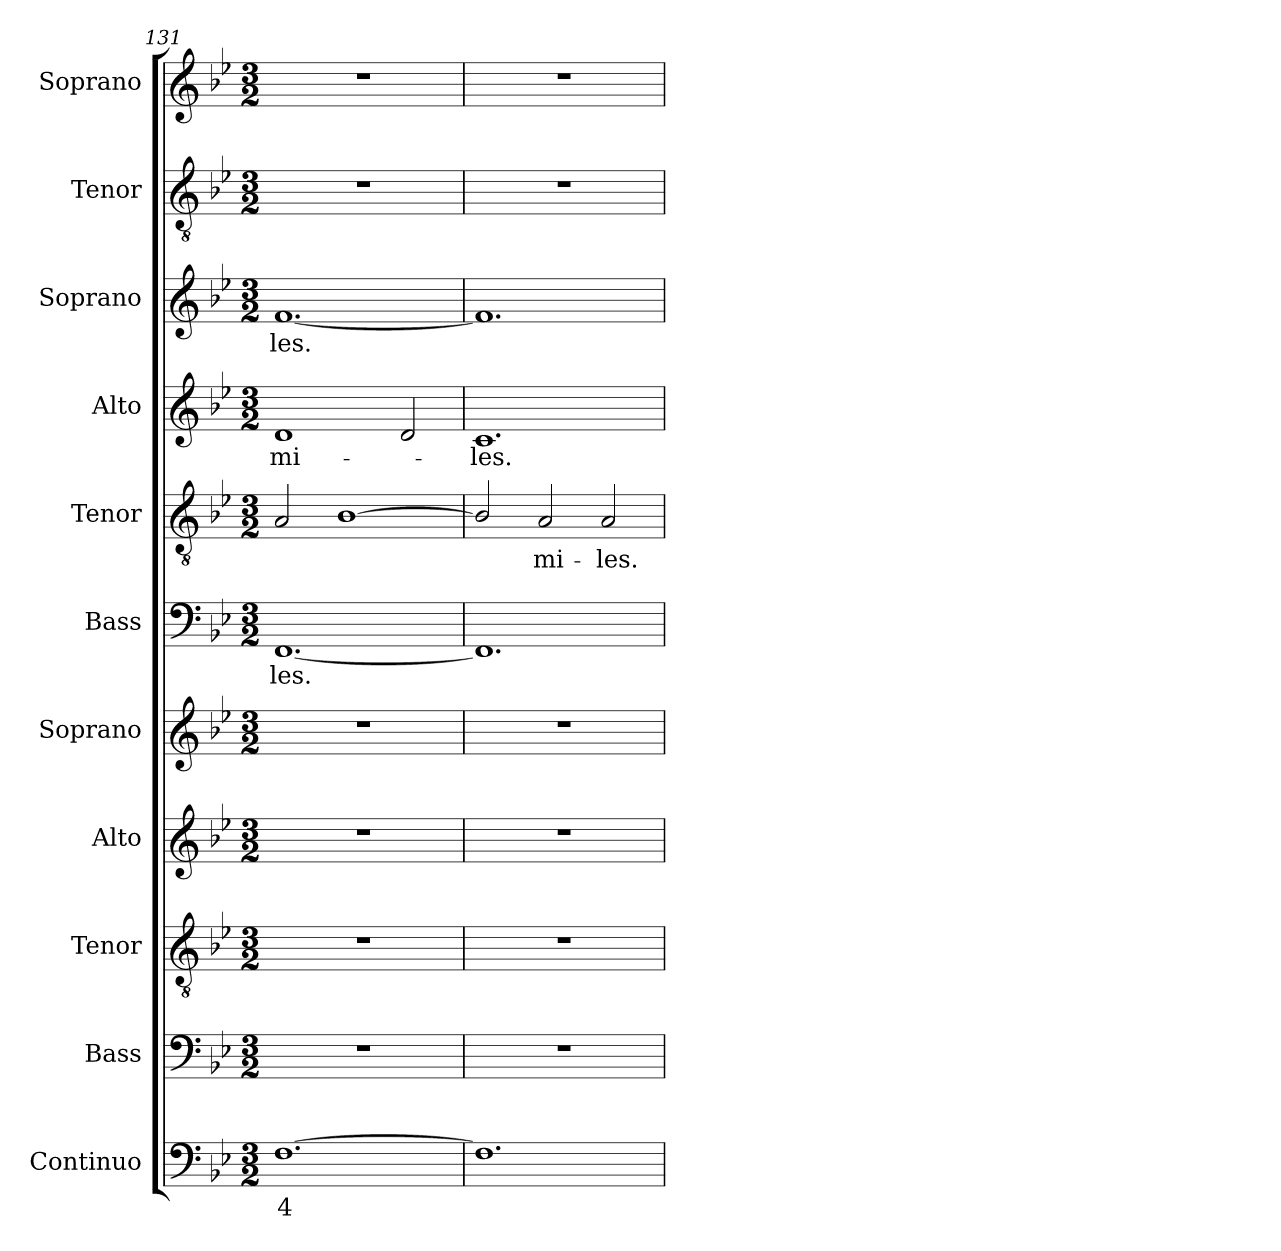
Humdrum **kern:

**kern	**text	**kern	**kern	**kern	**kern	**kern	**text	**kern	**text	**kern	**text	**kern	**text	**kern	**kern
*part11	*part11	*part10	*part9	*part8	*part7	*part6	*part6	*part5	*part5	*part4	*part4	*part3	*part3	*part2	*part1
*staff11	*staff11	*staff10	*staff9	*staff8	*staff7	*staff6	*staff6	*staff5	*staff5	*staff4	*staff4	*staff3	*staff3	*staff2	*staff1
*I"Continuo	*	*I"Bass	*I"Tenor	*I"Alto	*I"Soprano	*I"Bass	*	*I"Tenor	*	*I"Alto	*	*I"Soprano	*	*I"Tenor	*I"Soprano
*I'Cont.	*	*I'B.	*I'T.	*I'A.	*I'S.	*I'B.	*	*I'T.	*	*I'A.	*	*I'S.	*	*I'T.	*I'S.
*clefF4	*	*clefF4	*clefGv2	*clefG2	*clefG2	*clefF4	*	*clefGv2	*	*clefG2	*	*clefG2	*	*clefGv2	*clefG2
*	*	*	*ITrd7c12	*	*	*	*	*ITrd7c12	*	*	*	*	*	*ITrd7c12	*
*k[b-e-]	*	*k[b-e-]	*k[b-e-]	*k[b-e-]	*k[b-e-]	*k[b-e-]	*	*k[b-e-]	*	*k[b-e-]	*	*k[b-e-]	*	*k[b-e-]	*k[b-e-]
*B-:	*	*B-:	*B-:	*B-:	*B-:	*B-:	*	*B-:	*	*B-:	*	*B-:	*	*B-:	*B-:
*M3/2	*	*M3/2	*M3/2	*M3/2	*M3/2	*M3/2	*	*M3/2	*	*M3/2	*	*M3/2	*	*M3/2	*M3/2
=131	=131	=131	=131	=131	=131	=131	=131	=131	=131	=131	=131	=131	=131	=131	=131
!	!LO:LY:b:color=#000000	!LO:N:vis=1	!LO:N:vis=1	!LO:N:vis=1	!LO:N:vis=1	!	!	!	!	!	!	!	!	!	!
!	!	!	!	!	!	!	!LO:LY:b:color=#000000	!	!	!	!	!	!	!	!
!	!	!	!	!	!	!	!	!	!	!	!LO:LY:b:color=#000000	!	!	!	!
!	!	!	!	!	!	!	!	!	!	!	!	!	!LO:LY:b:color=#000000	!LO:N:vis=1	!LO:N:vis=1
[>1.Fi	4	1.r	1.r	1.r	1.r	[<1.FFi	-les.	2AAi/	.	1di	-mi-	[<1.fi	-les.	1.r	1.r
.	.	.	.	.	.	.	.	[<1BB-i	.	.	.	.	.	.	.
.	.	.	.	.	.	.	.	.	.	2di/	.	.	.	.	.
=132	=132	=132	=132	=132	=132	=132	=132	=132	=132	=132	=132	=132	=132	=132	=132
!	!	!LO:N:vis=1	!LO:N:vis=1	!LO:N:vis=1	!LO:N:vis=1	!	!	!	!	!	!	!	!	!	!
!	!	!	!	!	!	!	!	!	!	!	!LO:LY:b:color=#000000	!	!	!LO:N:vis=1	!LO:N:vis=1
1.Fi]	.	1.r	1.r	1.r	1.r	1.FFi]	.	2BB-i/]	.	1.ci	-les.	1.fi]	.	1.r	1.r
!	!	!	!	!	!	!	!	!	!LO:LY:b:color=#000000	!	!	!	!	!	!
.	.	.	.	.	.	.	.	2AAi/	-mi-	.	.	.	.	.	.
!	!	!	!	!	!	!	!	!	!LO:LY:b:color=#000000	!	!	!	!	!	!
.	.	.	.	.	.	.	.	2AAi/	-les.	.	.	.	.	.	.
=	=	=	=	=	=	=	=	=	=	=	=	=	=	=	=
*-	*-	*-	*-	*-	*-	*-	*-	*-	*-	*-	*-	*-	*-	*-	*-
